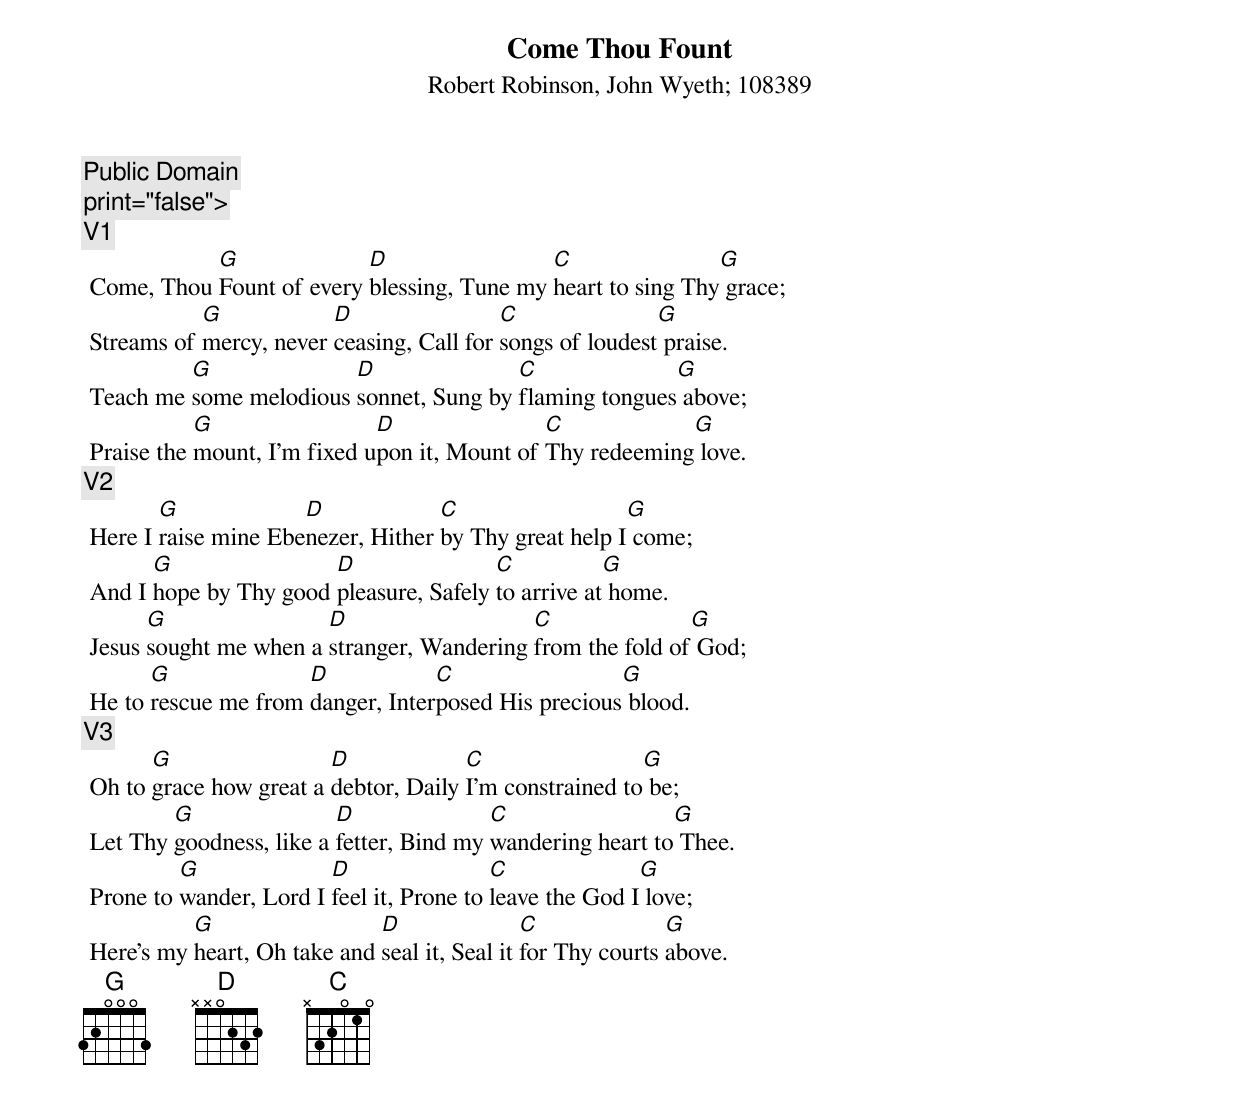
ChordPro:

{title:Come Thou Fount}
{subtitle:Robert Robinson, John Wyeth}
{subtitle:108389}
{comment:}
{comment:Public Domain}
{comment:print="false">}
{comment:V1}
 Come, Thou [G]Fount of every [D]blessing, Tune my [C]heart to sing Thy[G] grace;
 Streams of [G]mercy, never [D]ceasing, Call for [C]songs of loudest[G] praise.
 Teach me [G]some melodious [D]sonnet, Sung by [C]flaming tongues[G] above;
 Praise the [G]mount, I'm fixed u[D]pon it, Mount of [C]Thy redeeming[G] love.
{comment:V2}
 Here I [G]raise mine Ebe[D]nezer, Hither [C]by Thy great help I[G] come;
 And I [G]hope by Thy good [D]pleasure, Safely [C]to arrive at[G] home.
 Jesus [G]sought me when a [D]stranger, Wandering [C]from the fold of[G] God;
 He to [G]rescue me from [D]danger, Inter[C]posed His precious[G] blood.
{comment:V3}
 Oh to [G]grace how great a [D]debtor, Daily [C]I'm constrained to[G] be;
 Let Thy [G]goodness, like a [D]fetter, Bind my [C]wandering heart to[G] Thee.
 Prone to [G]wander, Lord I [D]feel it, Prone to [C]leave the God I[G] love;
 Here's my [G]heart, Oh take and [D]seal it, Seal it [C]for Thy courts [G]above.
